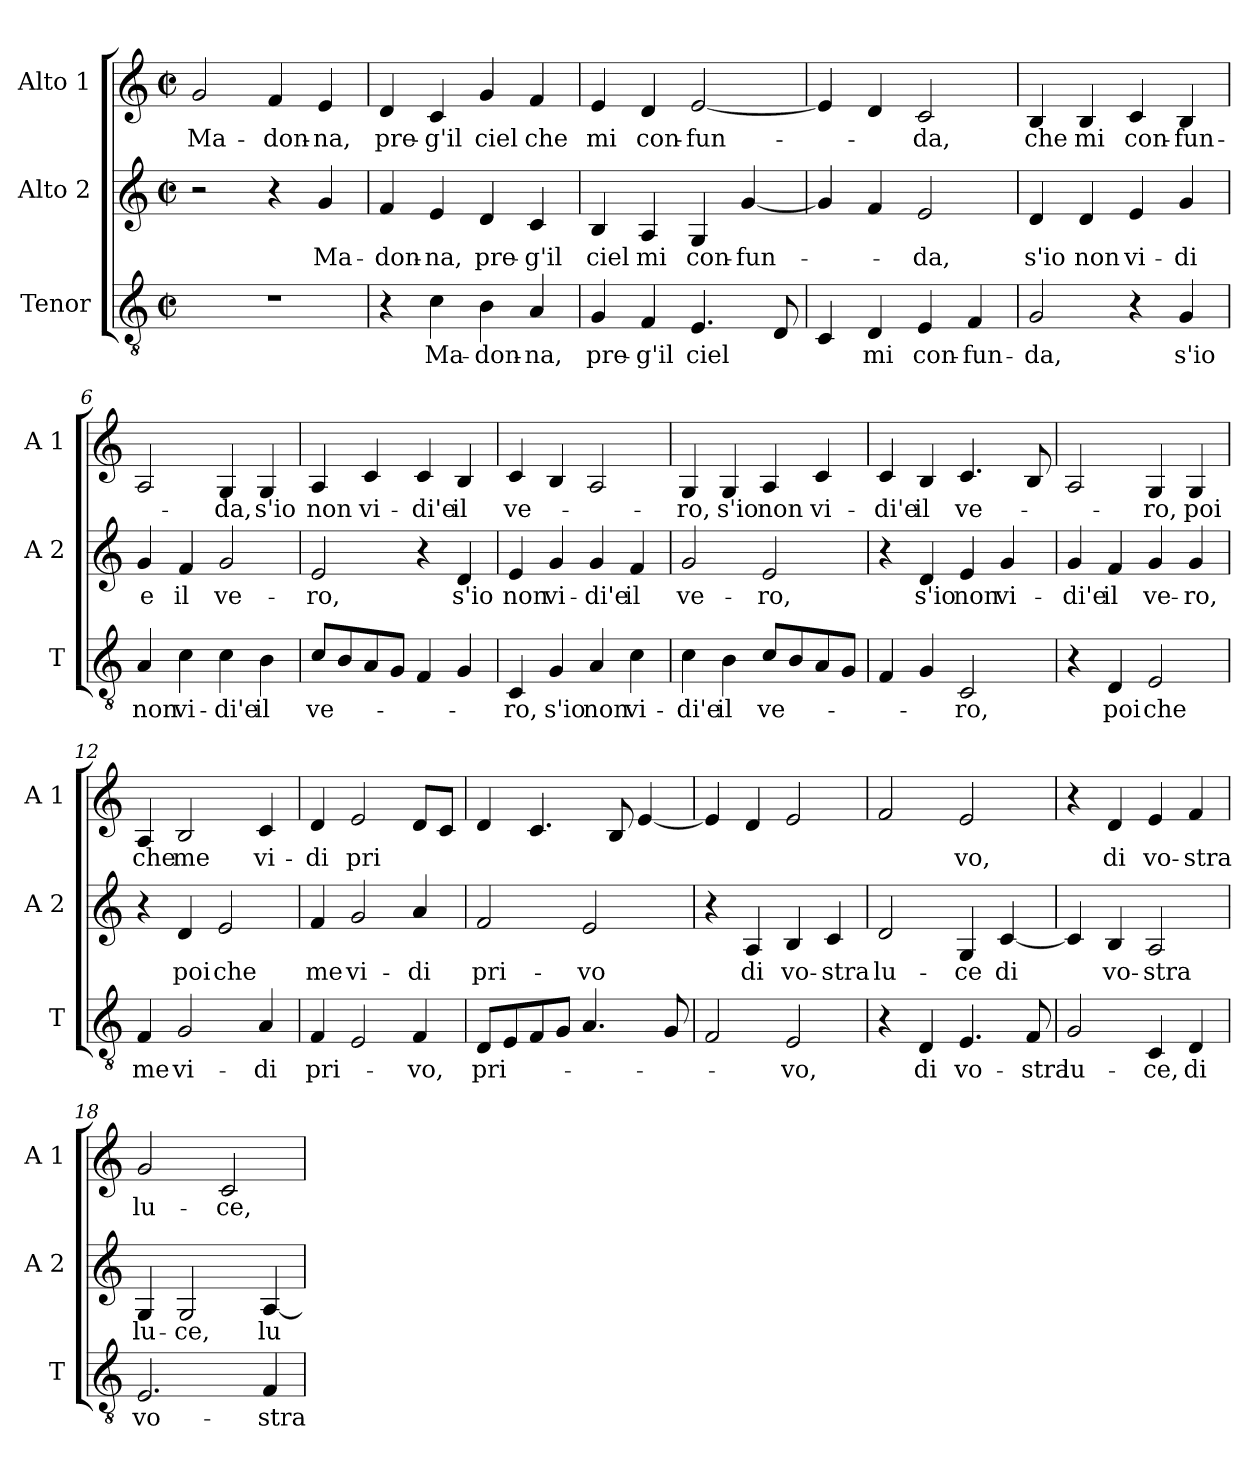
**kern	**text	**kern	**text	**kern	**text
*part3	*part3	*part2	*part2	*part1	*part1
*staff3	*staff3	*staff2	*staff2	*staff1	*staff1
*I"Tenor	*	*I"Alto 2	*	*I"Alto 1	*
*I'T	*	*I'A 2	*	*I'A 1	*
*clefGv2	*	*clefG2	*	*clefG2	*
*k[]	*	*k[]	*	*k[]	*
*C:	*	*C:	*	*C:	*
*M2/2	*	*M2/2	*	*M2/2	*
*met(c|)	*	*met(c|)	*	*met(c|)	*
=1	=1	=1	=1	=1	=1
!	!	!	!	!	!LO:LY:b
1r	.	2r	.	2g/	Ma-
!	!	!	!	!	!LO:LY:b
.	.	4r	.	4f/	-don-
!	!	!	!LO:LY:b	!	!LO:LY:b
.	.	4g/	Ma-	4e/	-na,
=2	=2	=2	=2	=2	=2
!	!	!	!LO:LY:b	!	!LO:LY:b
4r	.	4f/	-don-	4d/	pre-
!	!LO:LY:b	!	!LO:LY:b	!	!LO:LY:b
4c\	Ma-	4e/	-na,	4c/	-g'il
!	!LO:LY:b	!	!LO:LY:b	!	!LO:LY:b
4B\	-don-	4d/	pre-	4g/	ciel
!	!LO:LY:b	!	!LO:LY:b	!	!LO:LY:b
4A/	-na,	4c/	-g'il	4f/	che
=3	=3	=3	=3	=3	=3
!	!LO:LY:b	!	!LO:LY:b	!	!LO:LY:b
4G/	pre-	4B/	ciel	4e/	mi
!	!LO:LY:b	!	!LO:LY:b	!	!LO:LY:b
4F/	-g'il	4A/	mi	4d/	con-
!	!LO:LY:b	!	!LO:LY:b	!	!LO:LY:b
4.E/	ciel	4G/	con-	[2e/	-fun-
!	!	!	!LO:LY:b	!	!
.	.	[4g/	-fun-	.	.
8D/	.	.	.	.	.
=4	=4	=4	=4	=4	=4
4C/	.	4g/]	.	4e/]	.
!	!LO:LY:b	!	!	!	!
4D/	mi	4f/	.	4d/	.
!	!LO:LY:b	!	!LO:LY:b	!	!LO:LY:b
4E/	con-	2e/	-da,	2c/	-da,
!	!LO:LY:b	!	!	!	!
4F/	-fun-	.	.	.	.
=5	=5	=5	=5	=5	=5
!	!LO:LY:b	!	!LO:LY:b	!	!LO:LY:b
2G/	-da,	4d/	s'io	4B/	che
!	!	!	!LO:LY:b	!	!LO:LY:b
.	.	4d/	non	4B/	mi
!	!	!	!LO:LY:b	!	!LO:LY:b
4r	.	4e/	vi-	4c/	con-
!	!LO:LY:b	!	!LO:LY:b	!	!LO:LY:b
4G/	s'io	4g/	-di	4B/	-fun-
!!LO:LB:g=z
=6	=6	=6	=6	=6	=6
!	!LO:LY:b	!	!LO:LY:b	!	!
4A/	non	4g/	e	2A/	.
!	!LO:LY:b	!	!LO:LY:b	!	!
4c\	vi-	4f/	il	.	.
!	!LO:LY:b	!	!LO:LY:b	!	!LO:LY:b
4c\	-di'e	2g/	ve-	4G/	-da,
!	!LO:LY:b	!	!	!	!LO:LY:b
4B\	il	.	.	4G/	s'io
=7	=7	=7	=7	=7	=7
!	!LO:LY:b	!	!LO:LY:b	!	!LO:LY:b
8c/L	ve-	2e/	-ro,	4A/	non
8B/	.	.	.	.	.
!	!	!	!	!	!LO:LY:b
8A/	.	.	.	4c/	vi-
8G/J	.	.	.	.	.
!	!	!	!	!	!LO:LY:b
4F/	.	4r	.	4c/	-di'e
!	!	!	!LO:LY:b	!	!LO:LY:b
4G/	.	4d/	s'io	4B/	il
=8	=8	=8	=8	=8	=8
!	!LO:LY:b	!	!LO:LY:b	!	!LO:LY:b
4C/	-ro,	4e/	non	4c/	ve-
!	!LO:LY:b	!	!LO:LY:b	!	!
4G/	s'io	4g/	vi-	4B/	.
!	!LO:LY:b	!	!LO:LY:b	!	!
4A/	non	4g/	-di'e	2A/	.
!	!LO:LY:b	!	!LO:LY:b	!	!
4c\	vi-	4f/	il	.	.
=9	=9	=9	=9	=9	=9
!	!LO:LY:b	!	!LO:LY:b	!	!LO:LY:b
4c\	-di'e	2g/	ve-	4G/	-ro,
!	!LO:LY:b	!	!	!	!LO:LY:b
4B\	il	.	.	4G/	s'io
!	!LO:LY:b	!	!LO:LY:b	!	!LO:LY:b
8c/L	ve-	2e/	-ro,	4A/	non
8B/	.	.	.	.	.
!	!	!	!	!	!LO:LY:b
8A/	.	.	.	4c/	vi-
8G/J	.	.	.	.	.
=10	=10	=10	=10	=10	=10
!	!	!	!	!	!LO:LY:b
4F/	.	4r	.	4c/	-di'e
!	!	!	!LO:LY:b	!	!LO:LY:b
4G/	.	4d/	s'io	4B/	il
!	!LO:LY:b	!	!LO:LY:b	!	!LO:LY:b
2C/	-ro,	4e/	non	4.c/	ve-
!	!	!	!LO:LY:b	!	!
.	.	4g/	vi-	.	.
.	.	.	.	8B/	.
=11	=11	=11	=11	=11	=11
!	!	!	!LO:LY:b	!	!
4r	.	4g/	-di'e	2A/	.
!	!LO:LY:b	!	!LO:LY:b	!	!
4D/	poi	4f/	il	.	.
!	!LO:LY:b	!	!LO:LY:b	!	!LO:LY:b
2E/	che	4g/	ve-	4G/	-ro,
!	!	!	!LO:LY:b	!	!LO:LY:b
.	.	4g/	-ro,	4G/	poi
!!LO:LB:g=z
=12	=12	=12	=12	=12	=12
!	!LO:LY:b	!	!	!	!LO:LY:b
4F/	me	4r	.	4A/	che
!	!LO:LY:b	!	!LO:LY:b	!	!LO:LY:b
2G/	vi-	4d/	poi	2B/	me
!	!	!	!LO:LY:b	!	!
.	.	2e/	che	.	.
!	!LO:LY:b	!	!	!	!LO:LY:b
4A/	-di	.	.	4c/	vi-
=13	=13	=13	=13	=13	=13
!	!LO:LY:b	!	!LO:LY:b	!	!LO:LY:b
4F/	pri-	4f/	me	4d/	-di
!	!	!	!LO:LY:b	!	!LO:LY:b
2E/	.	2g/	vi-	2e/	pri
!	!LO:LY:b	!	!LO:LY:b	!	!
4F/	-vo,	4a/	-di	8d/L	.
.	.	.	.	8c/J	.
=14	=14	=14	=14	=14	=14
!	!LO:LY:b	!	!LO:LY:b	!	!
8D/L	pri-	2f/	pri-	4d/	.
8E/	.	.	.	.	.
8F/	.	.	.	4.c/	.
8G/J	.	.	.	.	.
!	!	!	!LO:LY:b	!	!
4.A/	.	2e/	-vo	.	.
.	.	.	.	8B/	.
.	.	.	.	[4e/	.
8G/	.	.	.	.	.
=15	=15	=15	=15	=15	=15
2F/	.	4r	.	4e/]	.
!	!	!	!LO:LY:b	!	!
.	.	4A/	di	4d/	.
!	!LO:LY:b	!	!LO:LY:b	!	!
2E/	-vo,	4B/	vo-	2e/	.
!	!	!	!LO:LY:b	!	!
.	.	4c/	-stra	.	.
=16	=16	=16	=16	=16	=16
!	!	!	!LO:LY:b	!	!
4r	.	2d/	lu-	2f/	.
!	!LO:LY:b	!	!	!	!
4D/	di	.	.	.	.
!	!LO:LY:b	!	!LO:LY:b	!	!LO:LY:b
4.E/	vo-	4G/	-ce	2e/	vo,
!	!	!	!LO:LY:b	!	!
.	.	[4c/	di	.	.
!	!LO:LY:b	!	!	!	!
8F/	-stra	.	.	.	.
=17	=17	=17	=17	=17	=17
!	!LO:LY:b	!	!	!	!
2G/	lu-	4c/]	.	4r	.
!	!	!	!LO:LY:b	!	!LO:LY:b
.	.	4B/	vo-	4d/	di
!	!LO:LY:b	!	!LO:LY:b	!	!LO:LY:b
4C/	-ce,	2A/	-stra	4e/	vo-
!	!LO:LY:b	!	!	!	!LO:LY:b
4D/	di	.	.	4f/	-stra
!!LO:PB:g=z
=18	=18	=18	=18	=18	=18
!	!LO:LY:b	!	!LO:LY:b	!	!LO:LY:b
2.E/	vo-	4G/	lu-	2g/	lu-
!	!	!	!LO:LY:b	!	!
.	.	2G/	-ce,	.	.
!	!	!	!	!	!LO:LY:b
.	.	.	.	2c/	-ce,
!	!LO:LY:b	!	!LO:LY:b	!	!
4F/	-stra	[4A/	lu-	.	.
=	=	=	=	=	=
*-	*-	*-	*-	*-	*-
